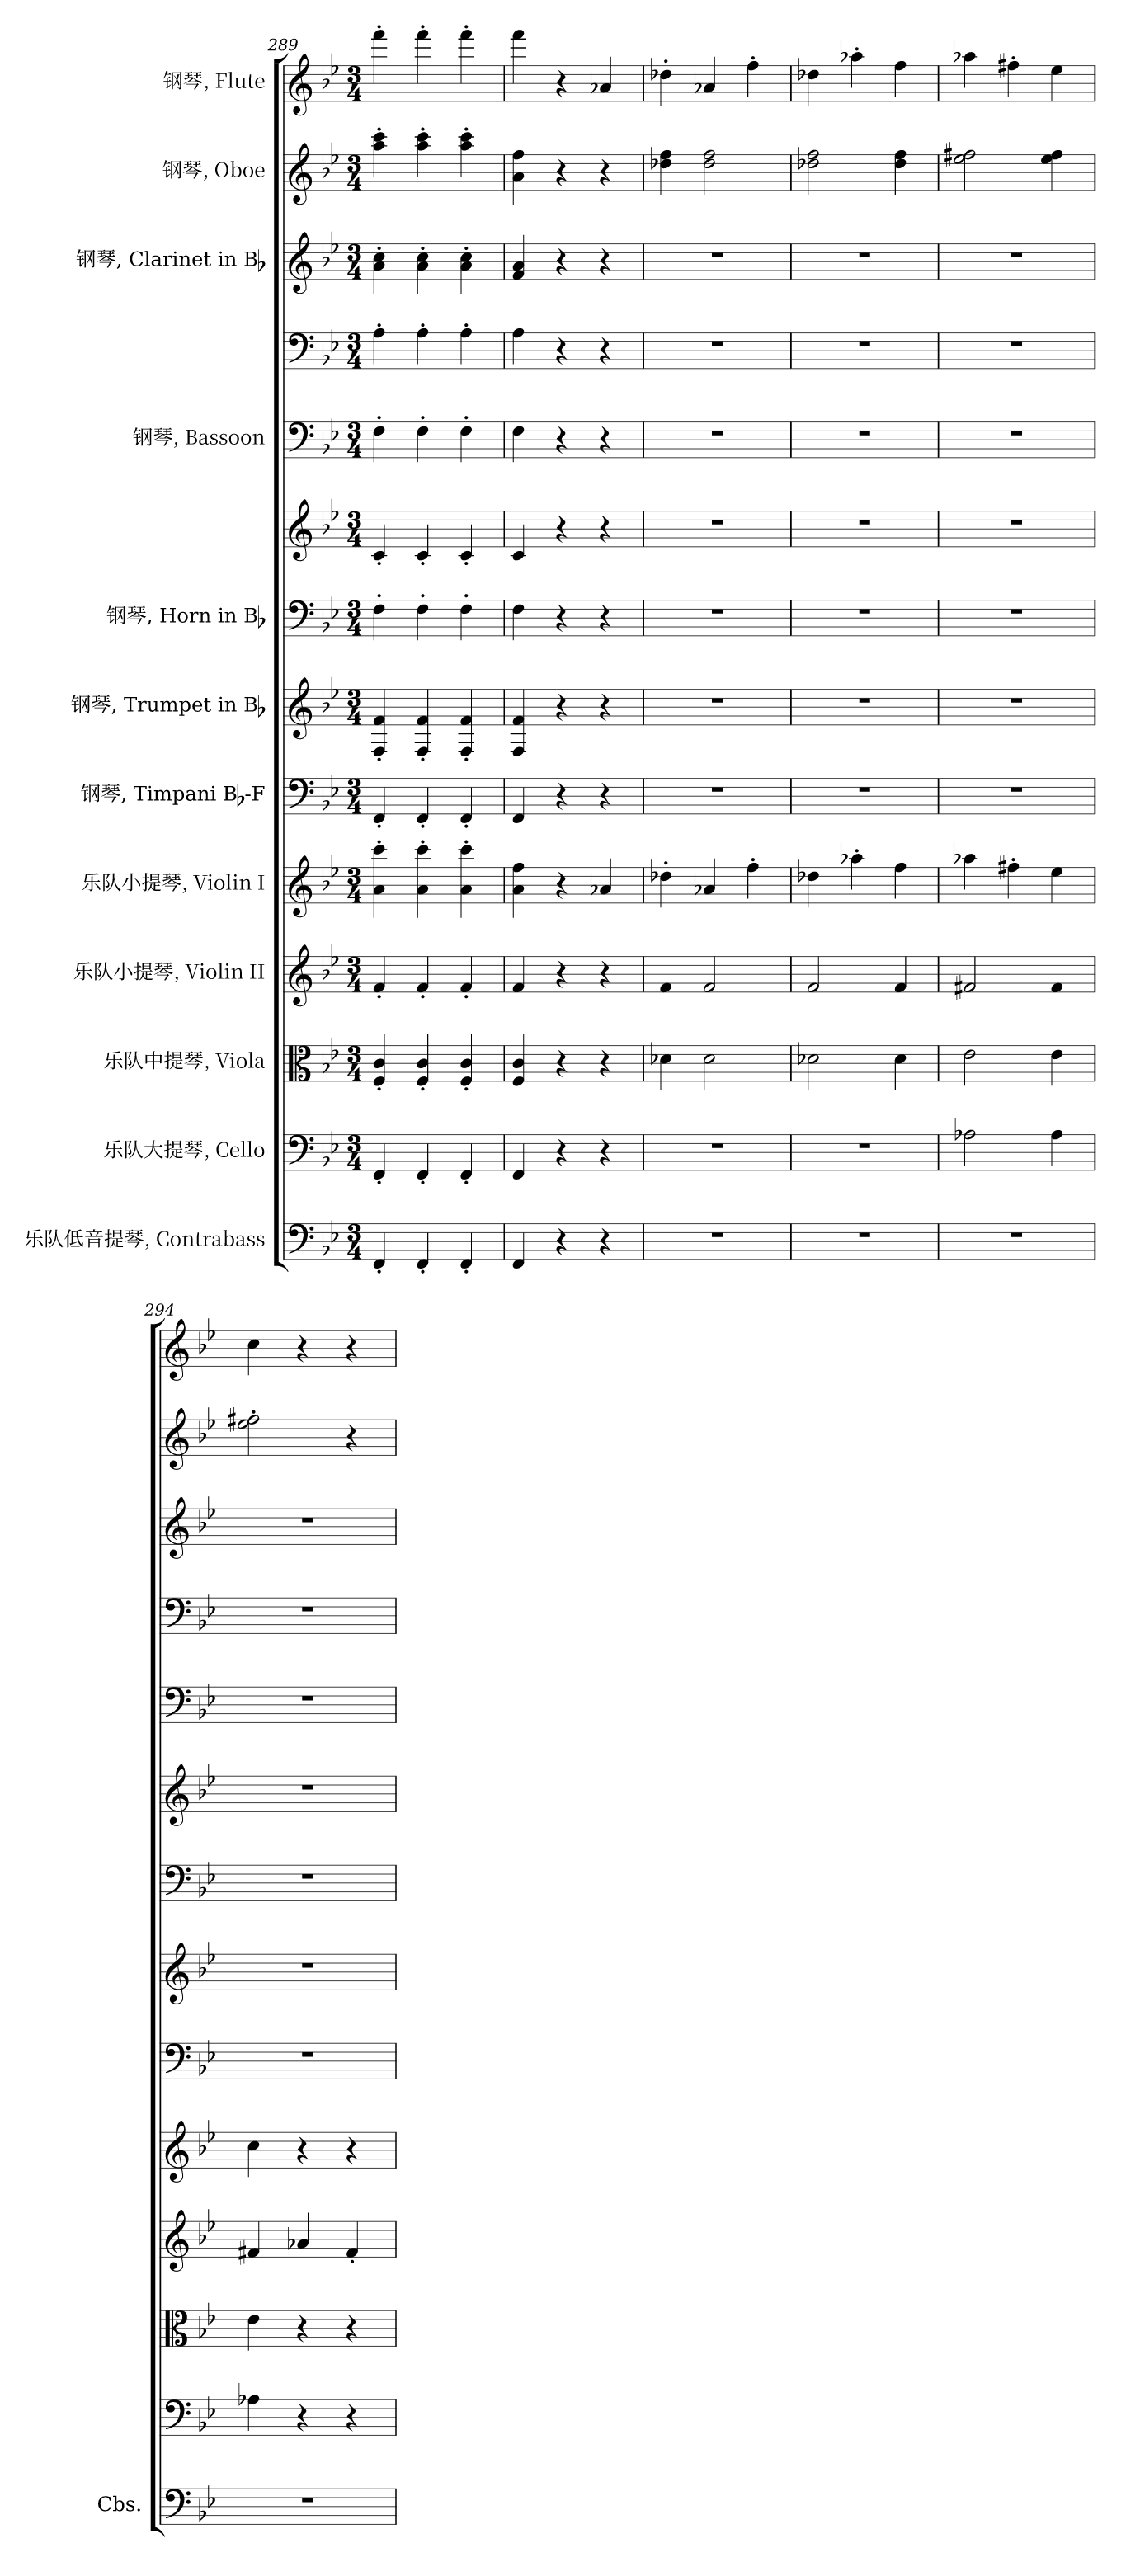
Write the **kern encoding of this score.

**kern	**kern	**kern	**kern	**kern	**kern	**kern	**kern	**kern	**kern	**kern	**kern	**kern	**kern
*part12	*part11	*part10	*part9	*part8	*part7	*part6	*part5	*part5	*part4	*part4	*part3	*part2	*part1
*staff14	*staff13	*staff12	*staff11	*staff10	*staff9	*staff8	*staff7	*staff6	*staff5	*staff4	*staff3	*staff2	*staff1
*I"乐队低音提琴, Contrabass	*I"乐队大提琴, Cello	*I"乐队中提琴, Viola	*I"乐队小提琴, Violin II	*I"乐队小提琴, Violin I	*I"钢琴, Timpani Bb-F	*I"钢琴, Trumpet in Bb	*I"钢琴, Horn in Bb	*	*I"钢琴, Bassoon	*	*I"钢琴, Clarinet in Bb	*I"钢琴, Oboe	*I"钢琴, Flute
*I'Cbs.	*	*	*	*	*	*	*	*	*	*	*	*	*
*clefF4	*clefF4	*clefC3	*clefG2	*clefG2	*clefF4	*clefG2	*clefF4	*clefG2	*clefF4	*clefF4	*clefG2	*clefG2	*clefG2
*ITrd7c12	*	*	*	*	*	*	*	*	*	*	*	*	*
*k[b-e-]	*k[b-e-]	*k[b-e-]	*k[b-e-]	*k[b-e-]	*k[b-e-]	*k[b-e-]	*k[b-e-]	*k[b-e-]	*k[b-e-]	*k[b-e-]	*k[b-e-]	*k[b-e-]	*k[b-e-]
*M3/4	*M3/4	*M3/4	*M3/4	*M3/4	*M3/4	*M3/4	*M3/4	*M3/4	*M3/4	*M3/4	*M3/4	*M3/4	*M3/4
*MM300	*MM300	*MM300	*MM300	*MM300	*MM300	*MM300	*MM300	*MM300	*MM300	*MM300	*MM300	*MM300	*MM300
=289	=289	=289	=289	=289	=289	=289	=289	=289	=289	=289	=289	=289	=289
4FFF'/	4FF'/	4F/' 4c/'	4f'/	4a\' 4ccc\'	4FF'/	4F/' 4f/'	4F'\	4c'/	4F'\	4A'\	4a\' 4cc\'	4aa\' 4ccc\'	4fff'\
4FFF'/	4FF'/	4F/' 4c/'	4f'/	4a\' 4ccc\'	4FF'/	4F/' 4f/'	4F'\	4c'/	4F'\	4A'\	4a\' 4cc\'	4aa\' 4ccc\'	4fff'\
4FFF'/	4FF'/	4F/' 4c/'	4f'/	4a\' 4ccc\'	4FF'/	4F/' 4f/'	4F'\	4c'/	4F'\	4A'\	4a\' 4cc\'	4aa\' 4ccc\'	4fff'\
=290	=290	=290	=290	=290	=290	=290	=290	=290	=290	=290	=290	=290	=290
4FFF/	4FF/	4F/ 4c/	4f/	4a\ 4ff\	4FF/	4F/ 4f/	4F\	4c/	4F\	4A\	4f/ 4a/	4a\ 4ff\	4fff\
*	*	*	*	*	*	*	*	*	*	*	*	*	*MM90
4r	4r	4r	4r	4r	4r	4r	4r	4r	4r	4r	4r	4r	4r
4r	4r	4r	4r	4a-X/	4r	4r	4r	4r	4r	4r	4r	4r	4a-X/
=291	=291	=291	=291	=291	=291	=291	=291	=291	=291	=291	=291	=291	=291
2.r	2.r	4d-X\	4f/	4dd-X'\	2.r	2.r	2.r	2.r	2.r	2.r	2.r	4dd-X\ 4ff\	4dd-X'\
.	.	2d-\	2f/	4a-X/	.	.	.	.	.	.	.	2dd-\ 2ff\	4a-X/
.	.	.	.	4ff'\	.	.	.	.	.	.	.	.	4ff'\
=292	=292	=292	=292	=292	=292	=292	=292	=292	=292	=292	=292	=292	=292
2.r	2.r	2d-X\	2f/	4dd-X\	2.r	2.r	2.r	2.r	2.r	2.r	2.r	2dd-X\ 2ff\	4dd-X\
.	.	.	.	4aa-X'\	.	.	.	.	.	.	.	.	4aa-X'\
.	.	4d-\	4f/	4ff\	.	.	.	.	.	.	.	4dd-\ 4ff\	4ff\
!!LO:PB:g=z
=293	=293	=293	=293	=293	=293	=293	=293	=293	=293	=293	=293	=293	=293
2.r	2A-X\	2e-\	2f#X/	4aa-X\	2.r	2.r	2.r	2.r	2.r	2.r	2.r	2ee-\ 2ff#X\	4aa-X\
.	.	.	.	4ff#X'\	.	.	.	.	.	.	.	.	4ff#X'\
.	4A-\	4e-\	4f#/	4ee-\	.	.	.	.	.	.	.	4ee-\ 4ff#\	4ee-\
=294	=294	=294	=294	=294	=294	=294	=294	=294	=294	=294	=294	=294	=294
2.r	4A-X\	4e-\	4f#X/	4cc\	2.r	2.r	2.r	2.r	2.r	2.r	2.r	2ee-\' 2ff#X\'	4cc\
.	4r	4r	4a-X/	4r	.	.	.	.	.	.	.	.	4r
.	4r	4r	4f#'/	4r	.	.	.	.	.	.	.	4r	4r
=	=	=	=	=	=	=	=	=	=	=	=	=	=
*-	*-	*-	*-	*-	*-	*-	*-	*-	*-	*-	*-	*-	*-
